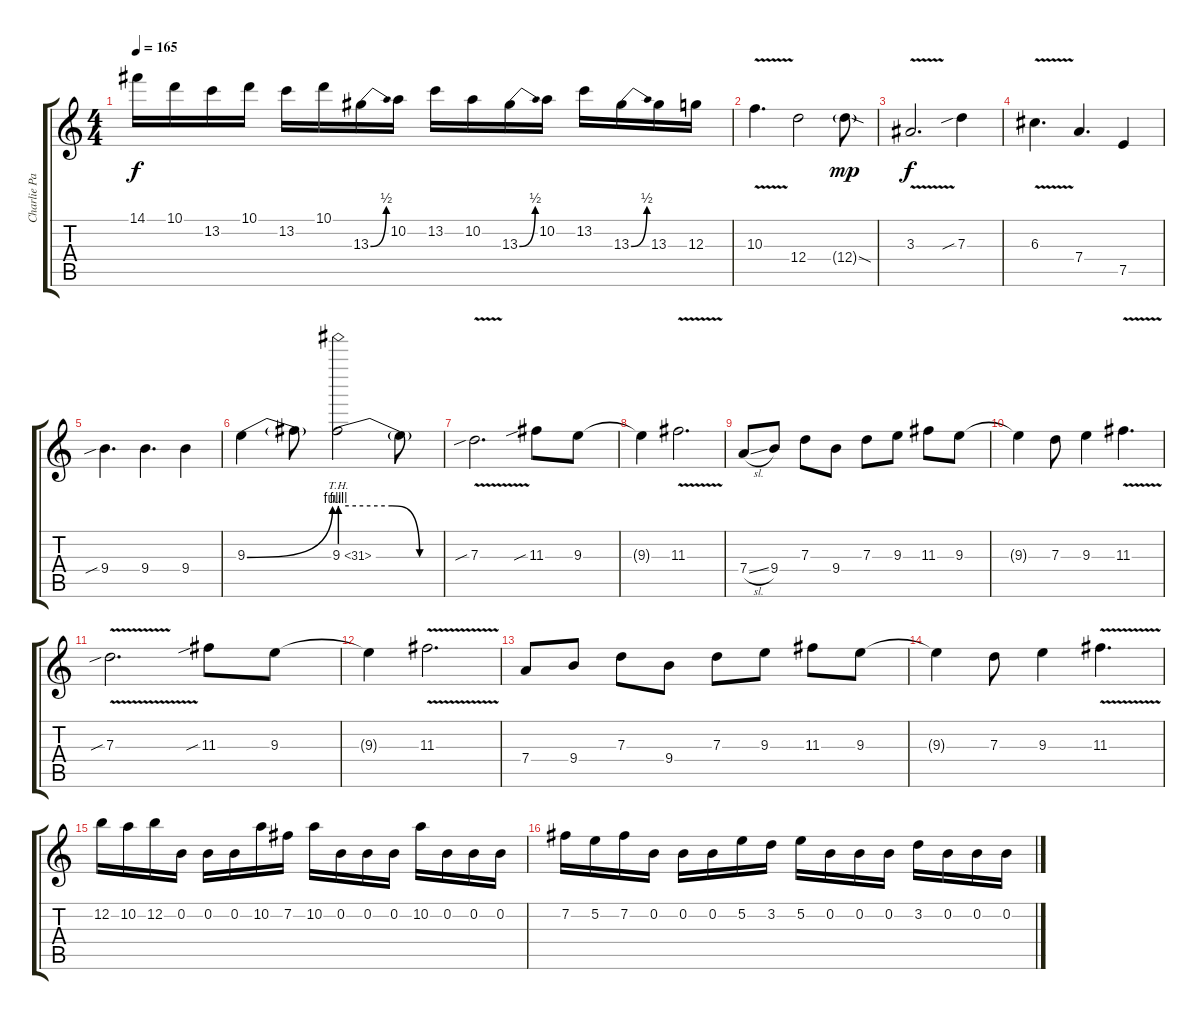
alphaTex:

\track ("Charlie Parra Del Riego" "Charlie Pa") {instrument distortionguitar}
\staff {score tabs}
\tuning (E4 B3 G3 D3 A2 E2) {hide}
\ts (4 4)
\tempo 165
\clef g2
\ks c
14.1.16{dy f} 10.1.16 13.2.16 10.1.16 13.2.16 10.1.16 13.3{be (bend 0 0 60 2)}.16 10.2.16 13.2.16 10.2.16 13.3{be (bend 0 0 60 2)}.16 10.2.16 13.2.16 13.3{be (bend 0 0 60 2)}.16 13.3.16 12.3.16 |
10.3{v}.4{d} 12.4.2 12.4{sod g}.8{dy mp} |
3.3{v}.2{d dy f} 7.3{sib}.4 |
6.3{v}.4{d} 7.4.4{d} 7.5.4 |
9.4{sib}.4{d} 9.4.4{d} 9.4.4 |
9.3{be (bend 0 0 60 4)}.4 9.3{t}.8 9.3{be (custom 0 4 30 4 46 0 60 0) th 22}.2 9.3{t}.8 |
7.3{v sib}.2{d} 11.3{sib}.8 9.3.8 |
9.3{t}.4 11.3{v}.2{d} |
7.4{sl}.8 9.4.8 7.3.8 9.4.8 7.3.8 9.3.8 11.3.8 9.3.8 |
9.3{t}.4 7.3.8 9.3.4 11.3{v}.4{d} |
7.3{v sib}.2{d} 11.3{sib}.8 9.3.8 |
9.3{t}.4 11.3{v}.2{d} |
7.4.8 9.4.8 7.3.8 9.4.8 7.3.8 9.3.8 11.3.8 9.3.8 |
9.3{t}.4 7.3.8 9.3.4 11.3{v}.4{d} |
12.2.16 10.2.16 12.2.16 0.2.16 0.2.16 0.2.16 10.2.16 7.2.16 10.2.16 0.2.16 0.2.16 0.2.16 10.2.16 0.2.16 0.2.16 0.2.16 |
7.2.16 5.2.16 7.2.16 0.2.16 0.2.16 0.2.16 5.2.16 3.2.16 5.2.16 0.2.16 0.2.16 0.2.16 3.2.16 0.2.16 0.2.16 0.2.16
